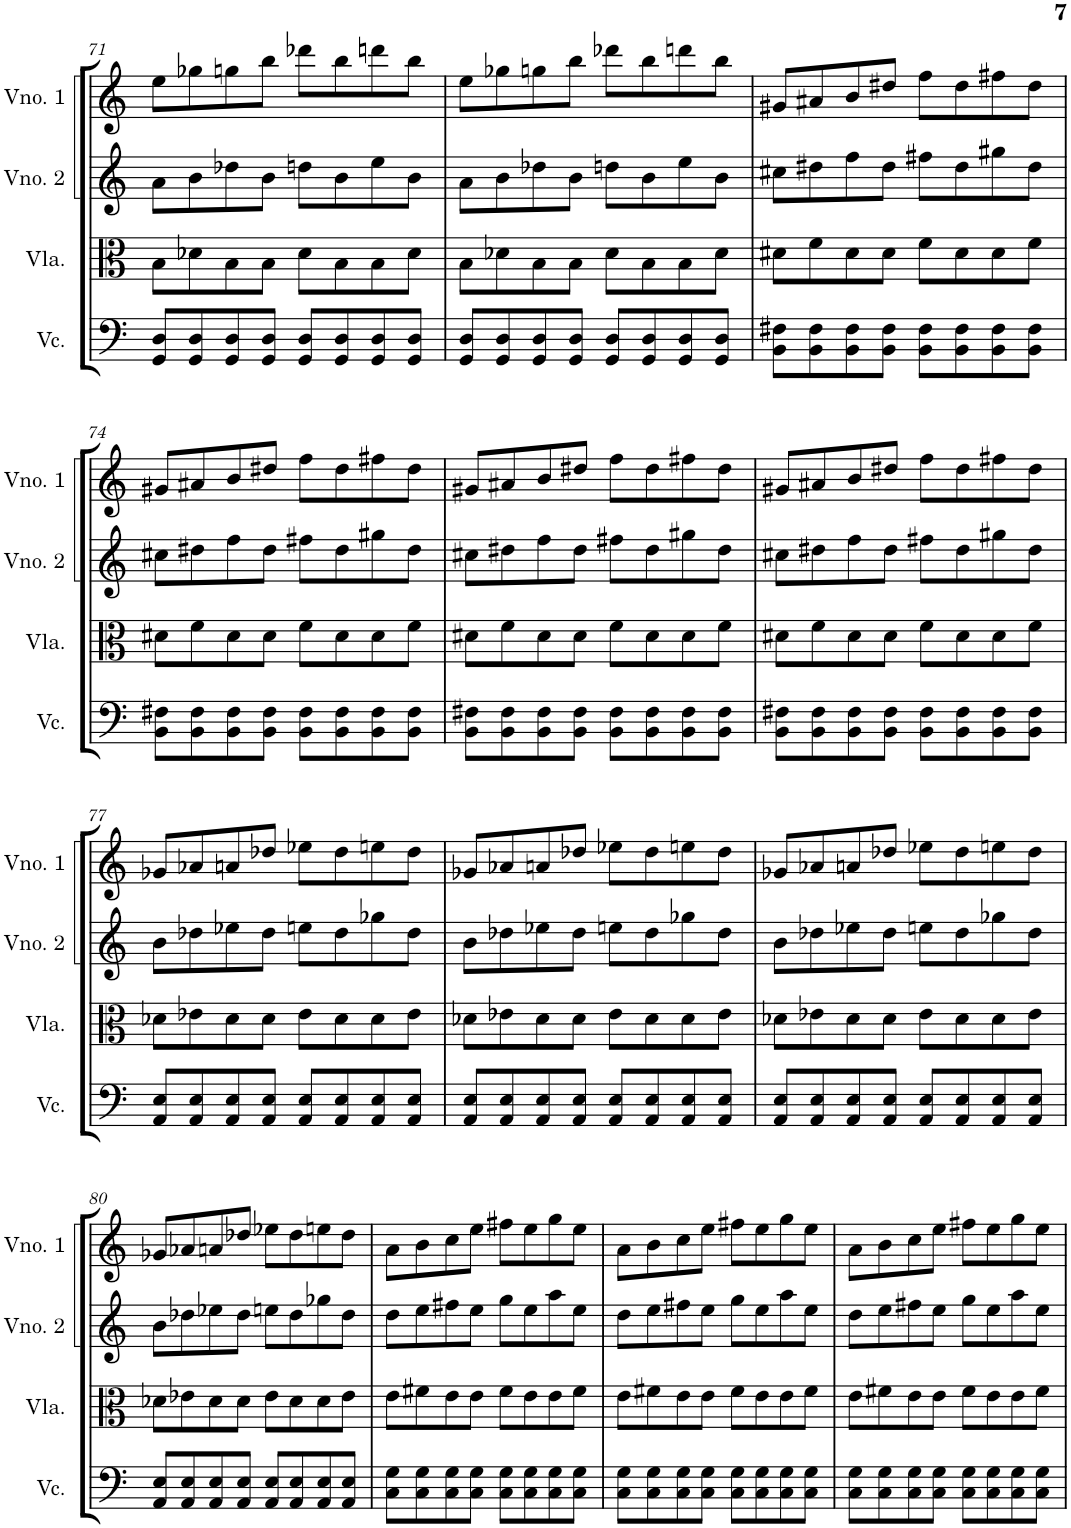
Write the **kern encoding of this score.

**kern	**kern	**kern	**kern
*part4	*part3	*part2	*part1
*staff4	*staff3	*staff2	*staff1
*I"Violoncelo	*I"Viola	*I"Violino 2	*I"Violino 1
*I'Vc.	*I'Vla.	*I'Vno. 2	*I'Vno. 1
!!LO:PB:g=z
*clefF4	*clefC3	*clefG2	*clefG2
*k[]	*k[]	*k[]	*k[]
*M4/4	*M4/4	*M4/4	*M4/4
=71	=71	=71	=71
8GG/ 8D/L	8B\L	8a\L	8ee\L
8GG/ 8D/	8d-X\	8b\	8gg-X\
8GG/ 8D/	8B\	8dd-X\	8ggn\
8GG/ 8D/J	8B\J	8b\J	8bb\J
8GG/ 8D/L	8d-\L	8ddn\L	8ddd-X\L
8GG/ 8D/	8B\	8b\	8bb\
8GG/ 8D/	8B\	8ee\	8dddn\
8GG/ 8D/J	8d-\J	8b\J	8bb\J
=72	=72	=72	=72
8GG/ 8D/L	8B\L	8a\L	8ee\L
8GG/ 8D/	8d-X\	8b\	8gg-X\
8GG/ 8D/	8B\	8dd-X\	8ggn\
8GG/ 8D/J	8B\J	8b\J	8bb\J
8GG/ 8D/L	8d-\L	8ddn\L	8ddd-X\L
8GG/ 8D/	8B\	8b\	8bb\
8GG/ 8D/	8B\	8ee\	8dddn\
8GG/ 8D/J	8d-\J	8b\J	8bb\J
=73	=73	=73	=73
8BB\ 8F#X\L	8d#X\L	8cc#X\L	8g#X/L
8BB\ 8F#\	8f\	8dd#X\	8a#X/
8BB\ 8F#\	8d#\	8ff\	8b/
8BB\ 8F#\J	8d#\J	8dd#\J	8dd#X/J
8BB\ 8F#\L	8f\L	8ff#X\L	8ff\L
8BB\ 8F#\	8d#\	8dd#\	8dd#\
8BB\ 8F#\	8d#\	8gg#X\	8ff#X\
8BB\ 8F#\J	8f\J	8dd#\J	8dd#\J
!!LO:LB:g=z
=74	=74	=74	=74
8BB\ 8F#X\L	8d#X\L	8cc#X\L	8g#X/L
8BB\ 8F#\	8f\	8dd#X\	8a#X/
8BB\ 8F#\	8d#\	8ff\	8b/
8BB\ 8F#\J	8d#\J	8dd#\J	8dd#X/J
8BB\ 8F#\L	8f\L	8ff#X\L	8ff\L
8BB\ 8F#\	8d#\	8dd#\	8dd#\
8BB\ 8F#\	8d#\	8gg#X\	8ff#X\
8BB\ 8F#\J	8f\J	8dd#\J	8dd#\J
=75	=75	=75	=75
8BB\ 8F#X\L	8d#X\L	8cc#X\L	8g#X/L
8BB\ 8F#\	8f\	8dd#X\	8a#X/
8BB\ 8F#\	8d#\	8ff\	8b/
8BB\ 8F#\J	8d#\J	8dd#\J	8dd#X/J
8BB\ 8F#\L	8f\L	8ff#X\L	8ff\L
8BB\ 8F#\	8d#\	8dd#\	8dd#\
8BB\ 8F#\	8d#\	8gg#X\	8ff#X\
8BB\ 8F#\J	8f\J	8dd#\J	8dd#\J
=76	=76	=76	=76
8BB\ 8F#X\L	8d#X\L	8cc#X\L	8g#X/L
8BB\ 8F#\	8f\	8dd#X\	8a#X/
8BB\ 8F#\	8d#\	8ff\	8b/
8BB\ 8F#\J	8d#\J	8dd#\J	8dd#X/J
8BB\ 8F#\L	8f\L	8ff#X\L	8ff\L
8BB\ 8F#\	8d#\	8dd#\	8dd#\
8BB\ 8F#\	8d#\	8gg#X\	8ff#X\
8BB\ 8F#\J	8f\J	8dd#\J	8dd#\J
!!LO:LB:g=z
=77	=77	=77	=77
8AA/ 8E/L	8d-X\L	8b\L	8g-X/L
8AA/ 8E/	8e-X\	8dd-X\	8a-X/
8AA/ 8E/	8d-\	8ee-X\	8an/
8AA/ 8E/J	8d-\J	8dd-\J	8dd-X/J
8AA/ 8E/L	8e-\L	8een\L	8ee-X\L
8AA/ 8E/	8d-\	8dd-\	8dd-\
8AA/ 8E/	8d-\	8gg-X\	8een\
8AA/ 8E/J	8e-\J	8dd-\J	8dd-\J
=78	=78	=78	=78
8AA/ 8E/L	8d-X\L	8b\L	8g-X/L
8AA/ 8E/	8e-X\	8dd-X\	8a-X/
8AA/ 8E/	8d-\	8ee-X\	8an/
8AA/ 8E/J	8d-\J	8dd-\J	8dd-X/J
8AA/ 8E/L	8e-\L	8een\L	8ee-X\L
8AA/ 8E/	8d-\	8dd-\	8dd-\
8AA/ 8E/	8d-\	8gg-X\	8een\
8AA/ 8E/J	8e-\J	8dd-\J	8dd-\J
=79	=79	=79	=79
8AA/ 8E/L	8d-X\L	8b\L	8g-X/L
8AA/ 8E/	8e-X\	8dd-X\	8a-X/
8AA/ 8E/	8d-\	8ee-X\	8an/
8AA/ 8E/J	8d-\J	8dd-\J	8dd-X/J
8AA/ 8E/L	8e-\L	8een\L	8ee-X\L
8AA/ 8E/	8d-\	8dd-\	8dd-\
8AA/ 8E/	8d-\	8gg-X\	8een\
8AA/ 8E/J	8e-\J	8dd-\J	8dd-\J
!!LO:LB:g=z
=80	=80	=80	=80
8AA/ 8E/L	8d-X\L	8b\L	8g-X/L
8AA/ 8E/	8e-X\	8dd-X\	8a-X/
8AA/ 8E/	8d-\	8ee-X\	8an/
8AA/ 8E/J	8d-\J	8dd-\J	8dd-X/J
8AA/ 8E/L	8e-\L	8een\L	8ee-X\L
8AA/ 8E/	8d-\	8dd-\	8dd-\
8AA/ 8E/	8d-\	8gg-X\	8een\
8AA/ 8E/J	8e-\J	8dd-\J	8dd-\J
=81	=81	=81	=81
8C\ 8G\L	8e\L	8dd\L	8a\L
8C\ 8G\	8f#X\	8ee\	8b\
8C\ 8G\	8e\	8ff#X\	8cc\
8C\ 8G\J	8e\J	8ee\J	8ee\J
8C\ 8G\L	8f#\L	8gg\L	8ff#X\L
8C\ 8G\	8e\	8ee\	8ee\
8C\ 8G\	8e\	8aa\	8gg\
8C\ 8G\J	8f#\J	8ee\J	8ee\J
=82	=82	=82	=82
8C\ 8G\L	8e\L	8dd\L	8a\L
8C\ 8G\	8f#X\	8ee\	8b\
8C\ 8G\	8e\	8ff#X\	8cc\
8C\ 8G\J	8e\J	8ee\J	8ee\J
8C\ 8G\L	8f#\L	8gg\L	8ff#X\L
8C\ 8G\	8e\	8ee\	8ee\
8C\ 8G\	8e\	8aa\	8gg\
8C\ 8G\J	8f#\J	8ee\J	8ee\J
=83	=83	=83	=83
8C\ 8G\L	8e\L	8dd\L	8a\L
8C\ 8G\	8f#X\	8ee\	8b\
8C\ 8G\	8e\	8ff#X\	8cc\
8C\ 8G\J	8e\J	8ee\J	8ee\J
8C\ 8G\L	8f#\L	8gg\L	8ff#X\L
8C\ 8G\	8e\	8ee\	8ee\
8C\ 8G\	8e\	8aa\	8gg\
8C\ 8G\J	8f#\J	8ee\J	8ee\J
=	=	=	=
*-	*-	*-	*-
